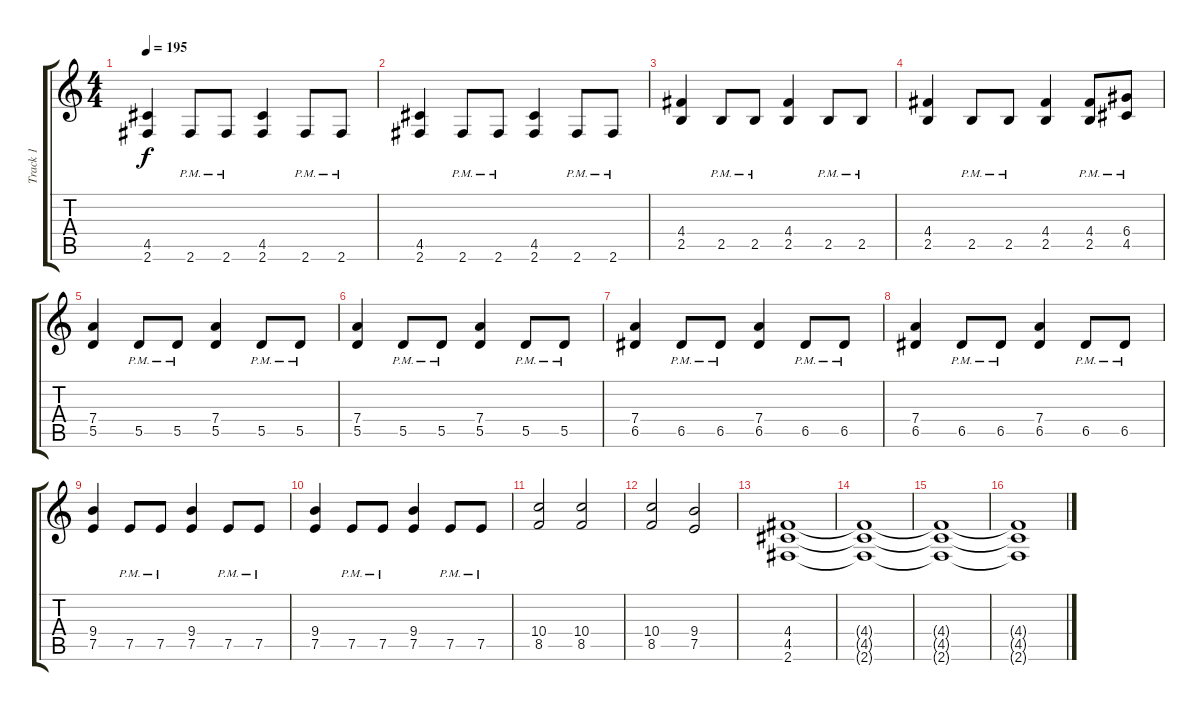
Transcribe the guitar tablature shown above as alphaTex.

\track ("Track 1" "Track 1") {instrument overdrivenguitar}
\staff {score tabs}
\tuning (E4 B3 G3 D3 A2 E2) {hide}
\ts (4 4)
\tempo 195
\clef g2
\ks c
(4.5 2.6).4{dy f} 2.6{pm}.8 2.6{pm}.8 (4.5 2.6).4 2.6{pm}.8 2.6{pm}.8 |
(4.5 2.6).4 2.6{pm}.8 2.6{pm}.8 (4.5 2.6).4 2.6{pm}.8 2.6{pm}.8 |
(4.4 2.5).4 2.5{pm}.8 2.5{pm}.8 (4.4 2.5).4 2.5{pm}.8 2.5{pm}.8 |
(4.4 2.5).4 2.5{pm}.8 2.5{pm}.8 (4.4 2.5).4 (4.4 2.5{pm}).8 (6.4 4.5{pm}).8 |
(7.4 5.5).4 5.5{pm}.8 5.5{pm}.8 (7.4 5.5).4 5.5{pm}.8 5.5{pm}.8 |
(7.4 5.5).4 5.5{pm}.8 5.5{pm}.8 (7.4 5.5).4 5.5{pm}.8 5.5{pm}.8 |
(7.4 6.5).4 6.5{pm}.8 6.5{pm}.8 (7.4 6.5).4 6.5{pm}.8 6.5{pm}.8 |
(7.4 6.5).4 6.5{pm}.8 6.5{pm}.8 (7.4 6.5).4 6.5{pm}.8 6.5{pm}.8 |
(9.4 7.5).4 7.5{pm}.8 7.5{pm}.8 (9.4 7.5).4 7.5{pm}.8 7.5{pm}.8 |
(9.4 7.5).4 7.5{pm}.8 7.5{pm}.8 (9.4 7.5).4 7.5{pm}.8 7.5{pm}.8 |
(10.4 8.5).2 (10.4 8.5).2 |
(10.4 8.5).2 (9.4 7.5).2 |
(4.4 4.5 2.6).1 |
(4.4{t} 4.5{t} 2.6{t}).1 |
(4.4{t} 4.5{t} 2.6{t}).1 |
(4.4{t} 4.5{t} 2.6{t}).1
